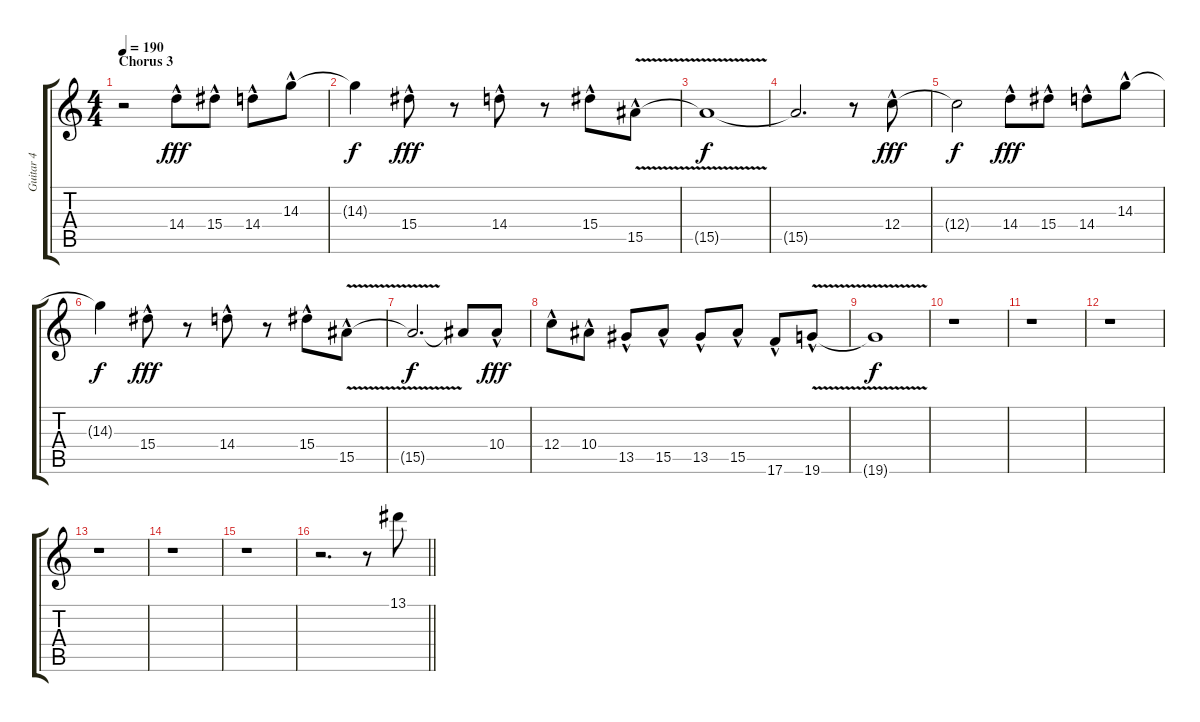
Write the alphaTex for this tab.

\track ("Guitar 4" "Guitar 4") {instrument distortionguitar}
\staff {score tabs}
\tuning (D4 A3 F3 C3 G2 C2) {hide}
\ts (4 4)
\section ("" "Chorus 3")
\tempo 190
\clef g2
\ks c
r.2{dy f} 14.4{hac}.8{dy fff} 15.4{hac}.8 14.4{hac}.8 14.3{hac}.8 |
14.3{t}.4{dy f} 15.4{hac}.8{dy fff} r.8 14.4{hac}.8 r.8 15.4{hac}.8 15.5{v hac}.8 |
15.5{t}.1{dy f} |
15.5{t}.2{d} r.8 12.4{hac}.8{dy fff} |
12.4{t}.2{dy f} 14.4{hac}.8{dy fff} 15.4{hac}.8 14.4{hac}.8 14.3{hac}.8 |
14.3{t}.4{dy f} 15.4{hac}.8{dy fff} r.8 14.4{hac}.8 r.8 15.4{hac}.8 15.5{v hac}.8 |
15.5{t}.2{d dy f} 15.5{t}.8 10.4{hac}.8{dy fff} |
12.4{hac}.8 10.4{hac}.8 13.5{hac}.8 15.5{hac}.8 13.5{hac}.8 15.5{hac}.8 17.6{hac}.8 19.6{v hac}.8 |
19.6{t}.1{dy f} |
r.1 |
r.1 |
r.1 |
r.1 |
r.1 |
r.1 |
\barLineRight lightlight
r.2{d} r.8 13.1.8
